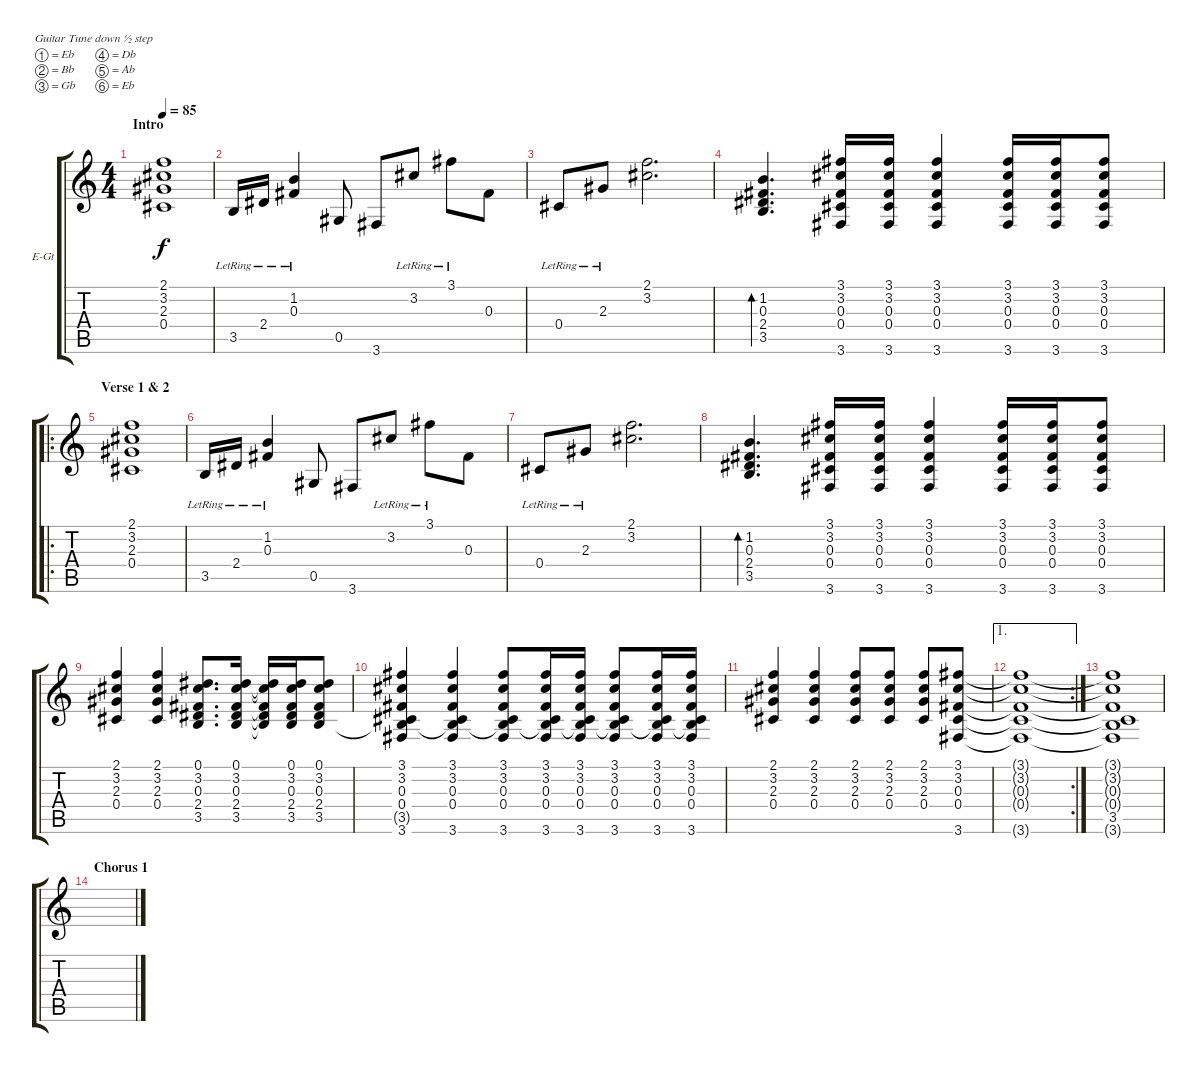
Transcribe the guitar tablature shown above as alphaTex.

\defaultSystemsLayout 4
\bracketExtendMode groupsimilarinstruments
\firstSystemTrackNameOrientation horizontal
\otherSystemsTrackNameOrientation horizontal
\track ("Izzy Clean" "E-Gt") {instrument electricguitarclean}
\staff {score tabs}
\tuning (Eb4 Bb3 Gb3 Db3 Ab2 Eb2)
\ts (4 4)
\section ("" "Intro")
\tempo 85
\clef g2
\ks c
(2.1 3.2 2.3 0.4).1{dy f instrument electricguitarclean} |
3.5{lr}.16 2.4{lr}.16 (1.2{lr} 0.3{lr}).4 0.5.8 3.6.8 3.2{lr}.8 3.1{lr}.8 0.3.8 |
0.4{lr}.8 2.3{lr}.8 (2.1 3.2).2{d} |
(1.2 0.3 2.4 3.5).4{d bd 120} (3.1 3.2 0.3 0.4 3.6).16 (3.1 3.2 0.3 0.4 3.6).16 (3.1 3.2 0.3 0.4 3.6).4 (3.1 3.2 0.3 0.4 3.6).16 (3.1 3.2 0.3 0.4 3.6).16 (3.1 3.2 0.3 0.4 3.6).8 |
\ro
\section ("" "Verse 1 & 2")
(2.1 3.2 2.3 0.4).1 |
3.5{lr}.16 2.4{lr}.16 (1.2{lr} 0.3{lr}).4 0.5.8 3.6.8 3.2{lr}.8 3.1{lr}.8 0.3.8 |
0.4{lr}.8 2.3{lr}.8 (2.1 3.2).2{d} |
(1.2 0.3 2.4 3.5).4{d bd 120} (3.1 3.2 0.3 0.4 3.6).16 (3.1 3.2 0.3 0.4 3.6).16 (3.1 3.2 0.3 0.4 3.6).4 (3.1 3.2 0.3 0.4 3.6).16 (3.1 3.2 0.3 0.4 3.6).16 (3.1 3.2 0.3 0.4 3.6).8 |
(2.1 3.2 2.3 0.4).4 (2.1 3.2 2.3 0.4).4 (0.1 3.2 0.3 2.4 3.5).8{d} (0.1 3.2 0.3 2.4 3.5).16 (0.1{t} 3.2{t} 0.3{t} 2.4{t} 3.5{t}).16 (0.1 3.2 0.3 2.4 3.5).16 (0.1 3.2 0.3 2.4 3.5).8 |
(3.1 3.2 0.3 0.4 3.6 3.5{t}).4 (3.1 3.2 0.3 0.4 3.6 3.5{t}).4 (3.1 3.2 0.3 0.4 3.6 3.5{t}).8 (3.1 3.2 0.3 0.4 3.6 3.5{t}).16 (3.1 3.2 0.3 0.4 3.6 3.5{t}).16 (3.1 3.2 0.3 0.4 3.6 3.5{t}).8 (3.1 3.2 0.3 0.4 3.6 3.5{t}).16 (3.1 3.2 0.3 0.4 3.6 3.5{t}).16 |
(2.1 3.2 2.3 0.4).4 (2.1 3.2 2.3 0.4).4 (2.1 3.2 2.3 0.4).8 (2.1 3.2 2.3 0.4).8 (2.1 3.2 2.3 0.4).8 (3.1 3.2 0.3 0.4 3.6).8 |
\ae 1
\rc 2
(3.1{t} 3.2{t} 0.3{t} 0.4{t} 3.6{t}).1 |
(3.1{t} 3.2{t} 0.3{t} 0.4{t} 3.5 3.6{t}).1 |
\section ("" "Chorus 1")
